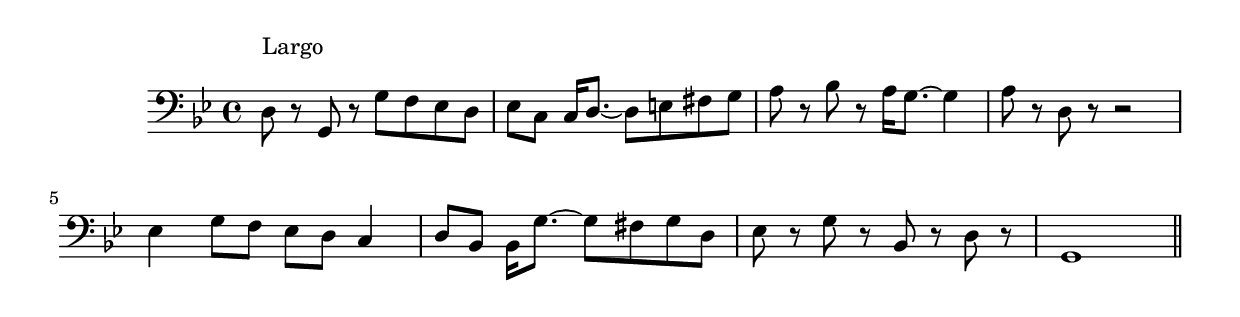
\version "2.14.0"
%{\header {
  composer = "B. Crowell"
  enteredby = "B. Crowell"
}%}
\score{{\key g \minor
\time 4/4
%{\tempo 4=70
%}\clef bass
\relative d {
  d8^\markup{\column { "Largo" " " }} r g, r g' f es d | es c c16 d8.~ d8 e fis g |
  a8 r bes r a16 g8.~ g4 | a8 r d, r r2 |
  es4 g8 f es d c4 | d8 bes bes16 g'8.~ g8 fis g d | es8 r g r bes, r d r | g,1
  \bar "||"
}

}}